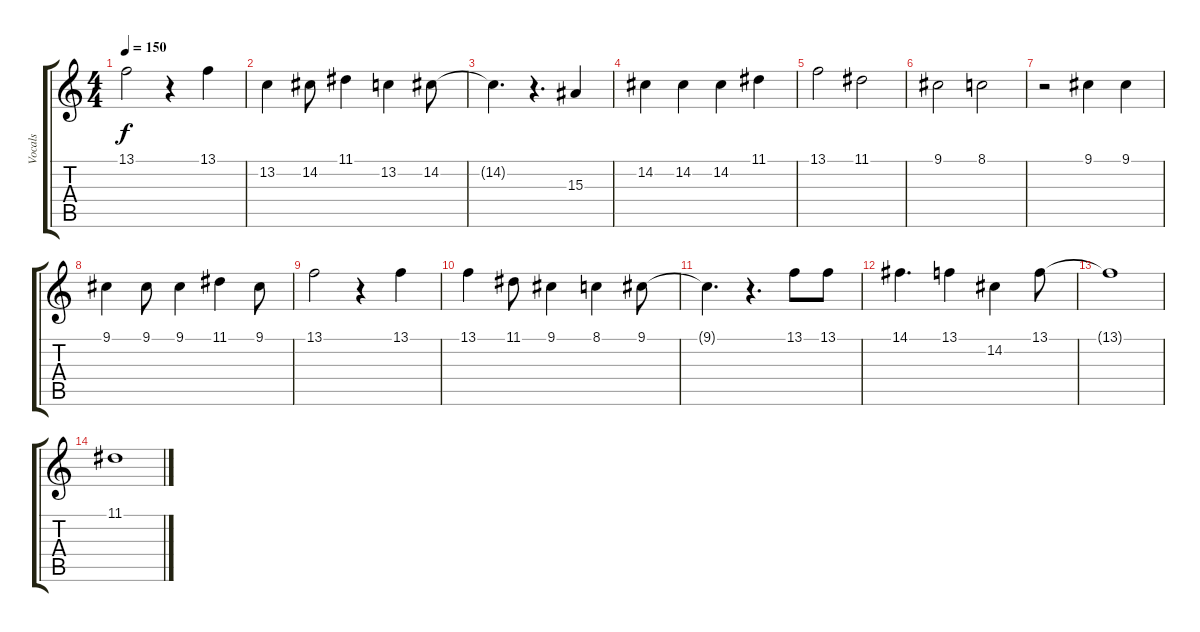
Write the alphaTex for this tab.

\track ("Vocals" "Vocals") {instrument lead6voice}
\staff {score tabs}
\tuning (E4 B3 G3 D3 A2 E2) {hide}
\ts (4 4)
\tempo 150
\clef g2
\ks c
13.1{t}.2{dy f} r.4 13.1.4 |
13.2.4 14.2.8 11.1.4 13.2.4 14.2.8 |
14.2{t}.4{d} r.4{d} 15.3.4 |
14.2.4 14.2.4 14.2.4 11.1.4 |
13.1.2 11.1.2 |
9.1.2 8.1.2 |
r.2 9.1.4 9.1.4 |
9.1.4 9.1.8 9.1.4 11.1.4 9.1.8 |
13.1.2 r.4 13.1.4 |
13.1.4 11.1.8 9.1.4 8.1.4 9.1.8 |
9.1{t}.4{d} r.4{d} 13.1.8 13.1.8 |
14.1.4{d} 13.1.4 14.2.4 13.1.8 |
13.1{t}.1 |
11.1.1
